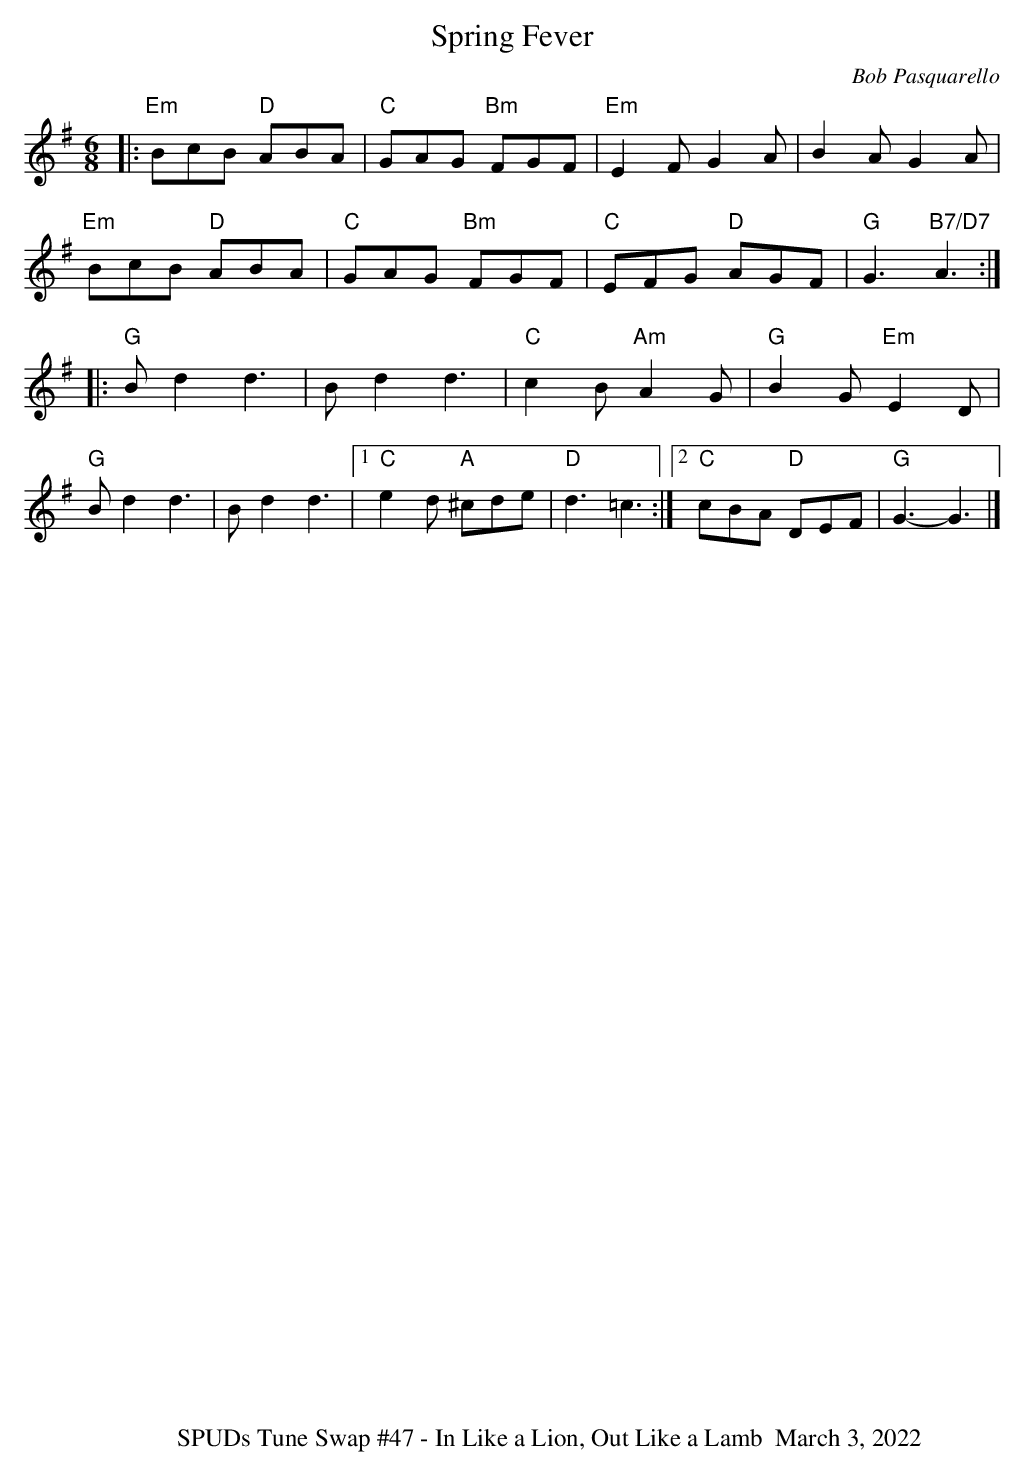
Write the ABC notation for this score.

X:1
T:Spring Fever
C:Bob Pasquarello
M:6/8
K:Em
|:"Em"BcB "D"ABA|"C"GAG "Bm"FGF|"Em"E2FG2A|B2AG2A|
"Em"BcB "D"ABA|"C"GAG "Bm"FGF|"C"EFG "D"AGF|"G"G3"B7/D7"A3:|
|:"G"Bd2d3|Bd2d3|"C"c2B "Am"A2G|"G"B2G "Em"E2 D|
"G"Bd2d3|Bd2d3|1"C"e2d "A"^cde|"D"d3 =c3:|2"C"cBA"D" DEF|"G" G3-G3|]
